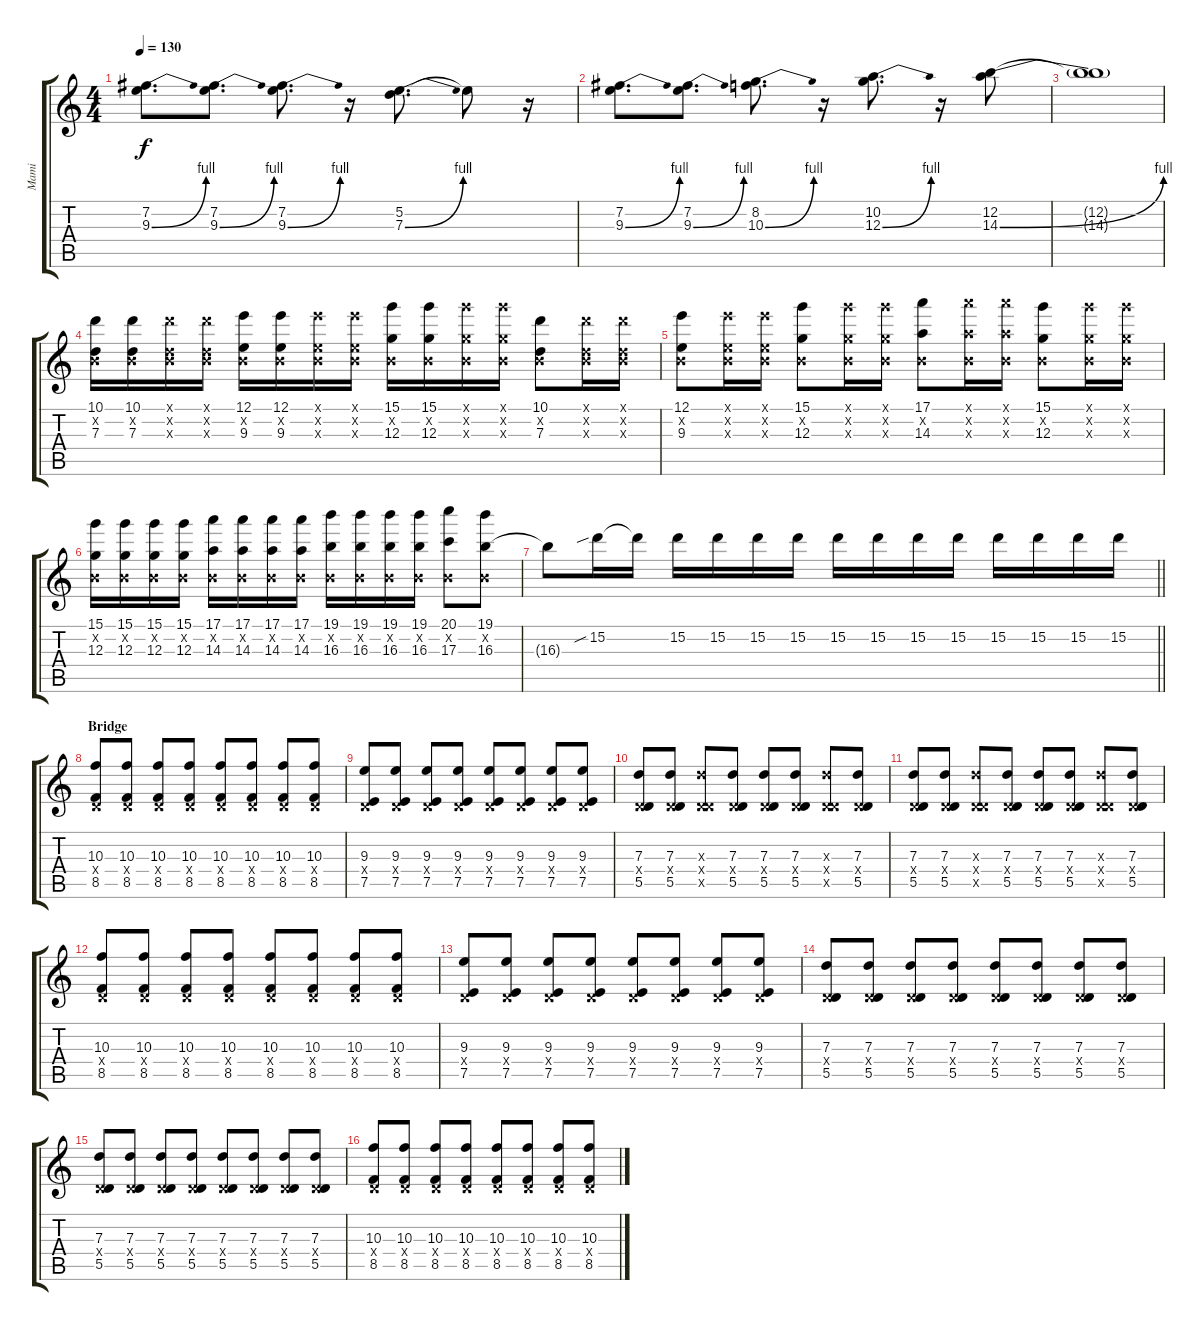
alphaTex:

\track ("Mami" "Mami") {instrument distortionguitar}
\staff {score tabs}
\tuning (E4 B3 G3 D3 A2 E2) {hide}
\ts (4 4)
\tempo 130
\clef g2
\ks c
(7.2 9.3{be (bend 0 0 60 4)}).8{d dy f} (7.2 9.3{be (bend 0 0 60 4)}).8{d} (7.2 9.3{be (bend 0 0 60 4)}).8{d} r.16 (5.2 7.3{be (bend 0 0 60 4)}).8{d} 5.2{t}.8 r.16 |
(7.2 9.3{be (bend 0 0 60 4)}).8{d} (7.2 9.3{be (bend 0 0 60 4)}).8{d} (8.2 10.3{be (bend 0 0 60 4)}).8{d} r.16 (10.2 12.3{be (bend 0 0 60 4)}).8{d} r.16 (12.2 14.3{be (bend 0 0 60 4)}).8 |
(12.2{t} 14.3{t}).1 |
(10.1 0.2{x} 7.3).16 (10.1 0.2{x} 7.3).16 (10.1{x} 0.2{x} 7.3{x}).16 (10.1{x} 0.2{x} 7.3{x}).16 (12.1 0.2{x} 9.3).16 (12.1 0.2{x} 9.3).16 (12.1{x} 0.2{x} 9.3{x}).16 (12.1{x} 0.2{x} 9.3{x}).16 (15.1 0.2{x} 12.3).16 (15.1 0.2{x} 12.3).16 (15.1{x} 0.2{x} 12.3{x}).16 (15.1{x} 0.2{x} 12.3{x}).16 (10.1 0.2{x} 7.3).8 (10.1{x} 0.2{x} 7.3{x}).16 (10.1{x} 0.2{x} 7.3{x}).16 |
(12.1 0.2{x} 9.3).8 (12.1{x} 0.2{x} 9.3{x}).16 (12.1{x} 0.2{x} 9.3{x}).16 (15.1 0.2{x} 12.3).8 (15.1{x} 0.2{x} 12.3{x}).16 (15.1{x} 0.2{x} 12.3{x}).16 (17.1 0.2{x} 14.3).8 (17.1{x} 0.2{x} 14.3{x}).16 (17.1{x} 0.2{x} 14.3{x}).16 (15.1 0.2{x} 12.3).8 (15.1{x} 0.2{x} 12.3{x}).16 (15.1{x} 0.2{x} 12.3{x}).16 |
(15.1 0.2{x} 12.3).16 (15.1 0.2{x} 12.3).16 (15.1 0.2{x} 12.3).16 (15.1 0.2{x} 12.3).16 (17.1 0.2{x} 14.3).16 (17.1 0.2{x} 14.3).16 (17.1 0.2{x} 14.3).16 (17.1 0.2{x} 14.3).16 (19.1 0.2{x} 16.3).16 (19.1 0.2{x} 16.3).16 (19.1 0.2{x} 16.3).16 (19.1 0.2{x} 16.3).16 (20.1 0.2{x} 17.3).8 (19.1 0.2{x} 16.3).8 |
\barLineRight lightlight
16.3{t}.8 15.2{sib}.16 15.2{t}.16 15.2.16 15.2.16 15.2.16 15.2.16 15.2.16 15.2.16 15.2.16 15.2.16 15.2.16 15.2.16 15.2.16 15.2.16 |
\section ("" "Bridge")
(10.3 0.4{x} 8.5).8{volume 12} (10.3 0.4{x} 8.5).8 (10.3 0.4{x} 8.5).8 (10.3 0.4{x} 8.5).8 (10.3 0.4{x} 8.5).8 (10.3 0.4{x} 8.5).8 (10.3 0.4{x} 8.5).8 (10.3 0.4{x} 8.5).8 |
(9.3 0.4{x} 7.5).8 (9.3 0.4{x} 7.5).8 (9.3 0.4{x} 7.5).8 (9.3 0.4{x} 7.5).8 (9.3 0.4{x} 7.5).8 (9.3 0.4{x} 7.5).8 (9.3 0.4{x} 7.5).8 (9.3 0.4{x} 7.5).8 |
(7.3 0.4{x} 5.5).8 (7.3 0.4{x} 5.5).8 (7.3{x} 0.4{x} 5.5{x}).8 (7.3 0.4{x} 5.5).8 (7.3 0.4{x} 5.5).8 (7.3 0.4{x} 5.5).8 (7.3{x} 0.4{x} 5.5{x}).8 (7.3 0.4{x} 5.5).8 |
(7.3 0.4{x} 5.5).8 (7.3 0.4{x} 5.5).8 (7.3{x} 0.4{x} 5.5{x}).8 (7.3 0.4{x} 5.5).8 (7.3 0.4{x} 5.5).8 (7.3 0.4{x} 5.5).8 (7.3{x} 0.4{x} 5.5{x}).8 (7.3 0.4{x} 5.5).8 |
(10.3 0.4{x} 8.5).8 (10.3 0.4{x} 8.5).8 (10.3 0.4{x} 8.5).8 (10.3 0.4{x} 8.5).8 (10.3 0.4{x} 8.5).8 (10.3 0.4{x} 8.5).8 (10.3 0.4{x} 8.5).8 (10.3 0.4{x} 8.5).8 |
(9.3 0.4{x} 7.5).8 (9.3 0.4{x} 7.5).8 (9.3 0.4{x} 7.5).8 (9.3 0.4{x} 7.5).8 (9.3 0.4{x} 7.5).8 (9.3 0.4{x} 7.5).8 (9.3 0.4{x} 7.5).8 (9.3 0.4{x} 7.5).8 |
(7.3 0.4{x} 5.5).8 (7.3 0.4{x} 5.5).8 (7.3 0.4{x} 5.5).8 (7.3 0.4{x} 5.5).8 (7.3 0.4{x} 5.5).8 (7.3 0.4{x} 5.5).8 (7.3 0.4{x} 5.5).8 (7.3 0.4{x} 5.5).8 |
(7.3 0.4{x} 5.5).8 (7.3 0.4{x} 5.5).8 (7.3 0.4{x} 5.5).8 (7.3 0.4{x} 5.5).8 (7.3 0.4{x} 5.5).8 (7.3 0.4{x} 5.5).8 (7.3 0.4{x} 5.5).8 (7.3 0.4{x} 5.5).8 |
(10.3 0.4{x} 8.5).8 (10.3 0.4{x} 8.5).8 (10.3 0.4{x} 8.5).8 (10.3 0.4{x} 8.5).8 (10.3 0.4{x} 8.5).8 (10.3 0.4{x} 8.5).8 (10.3 0.4{x} 8.5).8 (10.3 0.4{x} 8.5).8
